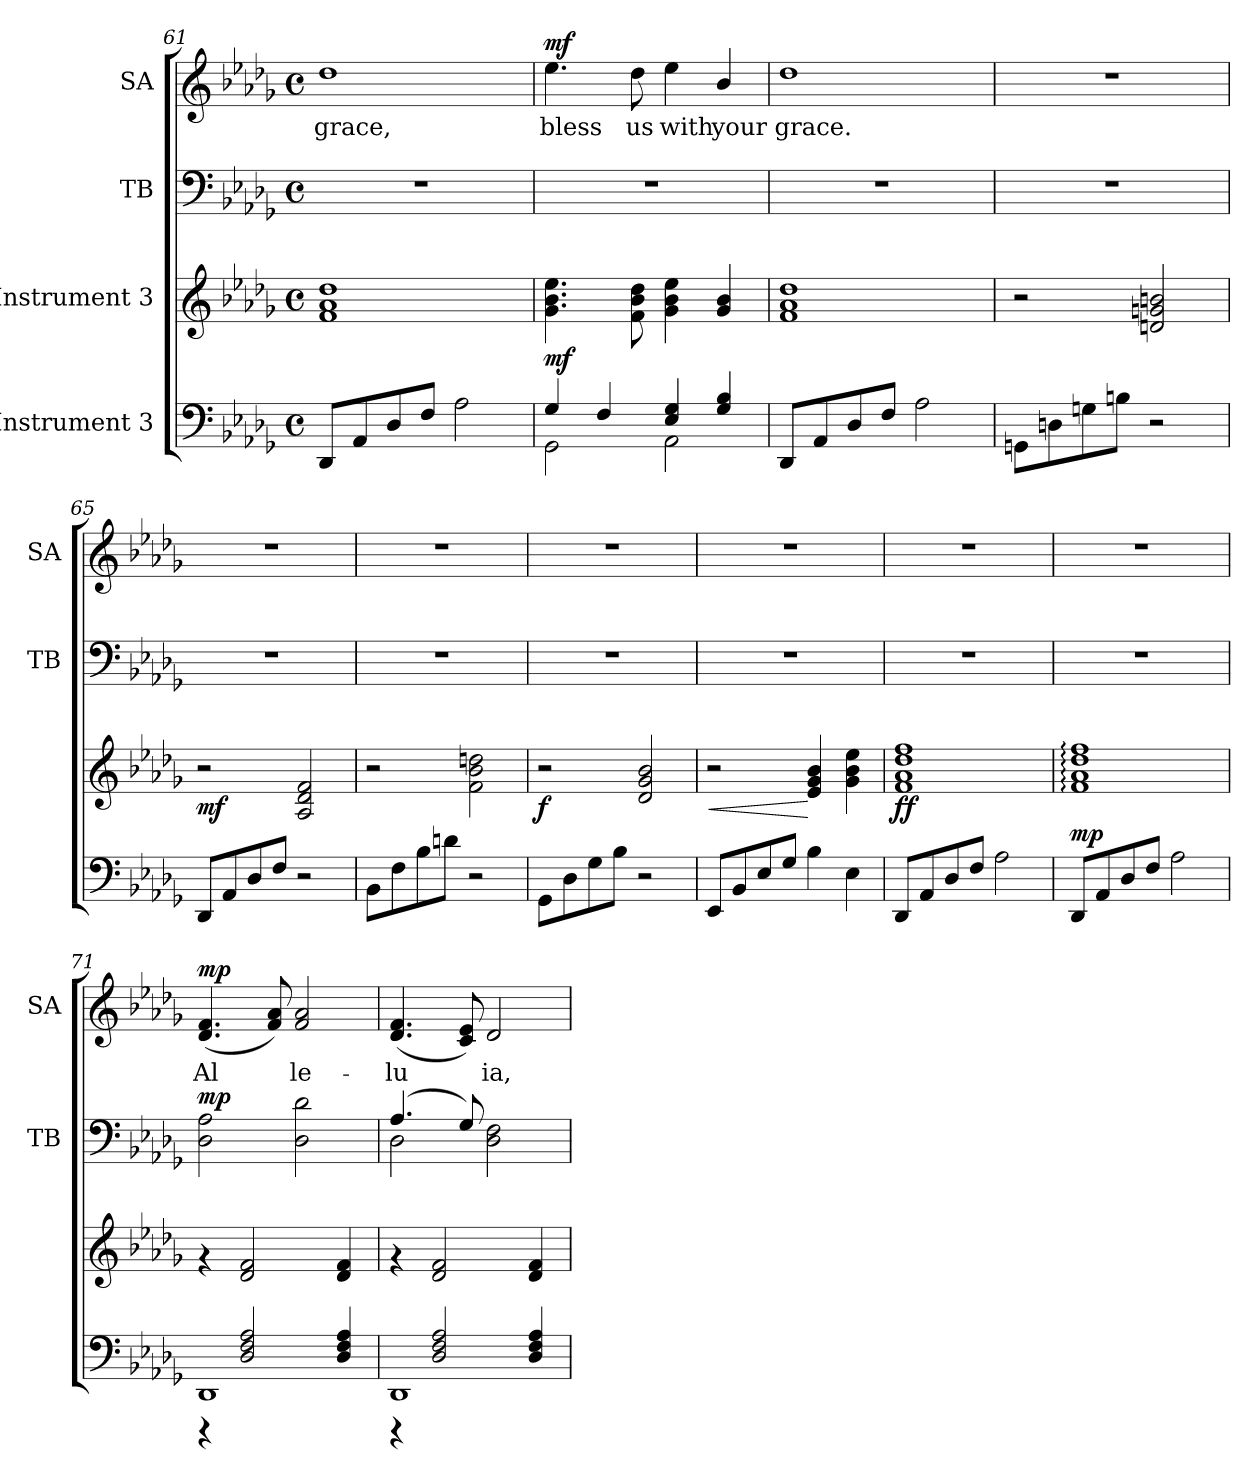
**kern	**dynam	**kern	**dynam	**kern	**dynam	**kern	**text	**dynam
*part4	*part4	*part3	*part3	*part2	*part2	*part1	*part1	*part1
*staff4	*staff4	*staff3	*staff3	*staff2	*staff2	*staff1	*staff1	*staff1
*I"Instrument 3	*	*I"Instrument 3	*	*I"TB	*	*I"SA	*	*
*	*	*	*	*I'TB	*	*I'SA	*	*
*clefF4	*	*clefG2	*	*clefF4	*	*clefG2	*	*
*k[b-e-a-d-g-]	*	*k[b-e-a-d-g-]	*	*k[b-e-a-d-g-]	*	*k[b-e-a-d-g-]	*	*
*D-:	*	*D-:	*	*D-:	*	*D-:	*	*
*M4/4	*	*M4/4	*	*M4/4	*	*M4/4	*	*
*met(c)	*	*met(c)	*	*met(c)	*	*met(c)	*	*
=61	=61	=61	=61	=61	=61	=61	=61	=61
!	!	!	!	!	!	!	!LO:LY:b:cj	!
8DD-/L	.	1a- 1f 1dd-	.	1r	.	1dd-	grace,	.
8AA-/	.	.	.	.	.	.	.	.
8D-/	.	.	.	.	.	.	.	.
8F/J	.	.	.	.	.	.	.	.
2A-\	.	.	.	.	.	.	.	.
!!LO:PB:g=z
=62	=62	=62	=62	=62	=62	=62	=62	=62
*^	*	*	*	*	*	*	*	*
!	!	!LO:DY:a	!	!	!	!	!	!LO:LY:b:cj	!LO:DY:a
4G-/	2GG-\	mf	4.ee-\ 4.b-\ 4.g-\	.	1r	.	4.ee-\	bless	mf
4F/	.	.	.	.	.	.	.	.	.
!	!	!	!	!	!	!	!	!LO:LY:b:cj	!
.	.	.	8b-\ 8f\ 8dd-\	.	.	.	8dd-\	us	.
!	!	!	!	!	!	!	!	!LO:LY:b:cj	!
4G-/ 4E-/	2AA-\	.	4ee-\ 4b-\ 4g-\	.	.	.	4ee-\	with	.
!	!	!	!	!	!	!	!	!LO:LY:b:cj	!
4G-/ 4B-/	.	.	4b-/ 4g-/	.	.	.	4b-/	your	.
*v	*v	*	*	*	*	*	*	*	*
=63	=63	=63	=63	=63	=63	=63	=63	=63
!	!	!	!	!	!	!	!LO:LY:b:cj	!
8DD-/L	.	1a- 1f 1dd-	.	1r	.	1dd-	grace.	.
8AA-/	.	.	.	.	.	.	.	.
8D-/	.	.	.	.	.	.	.	.
8F/J	.	.	.	.	.	.	.	.
2A-\	.	.	.	.	.	.	.	.
=64	=64	=64	=64	=64	=64	=64	=64	=64
8GGn\L	.	2r	.	1r	.	1r	.	.
8Dn\	.	.	.	.	.	.	.	.
8Gn\	.	.	.	.	.	.	.	.
8Bn\J	.	.	.	.	.	.	.	.
2r	.	2bn/ 2gn/ 2dn/	.	.	.	.	.	.
=65	=65	=65	=65	=65	=65	=65	=65	=65
!	!	!	!LO:DY:b	!	!	!	!	!
8DD-/L	.	2r	mf	1r	.	1r	.	.
8AA-/	.	.	.	.	.	.	.	.
8D-/	.	.	.	.	.	.	.	.
8F/J	.	.	.	.	.	.	.	.
2r	.	2f/ 2d-/ 2A-/	.	.	.	.	.	.
!!LO:LB:g=z
=66	=66	=66	=66	=66	=66	=66	=66	=66
8BB-\L	.	2r	.	1r	.	1r	.	.
8F\	.	.	.	.	.	.	.	.
8B-\	.	.	.	.	.	.	.	.
8dn\J	.	.	.	.	.	.	.	.
2r	.	2b-\ 2f\ 2ddn\	.	.	.	.	.	.
=67	=67	=67	=67	=67	=67	=67	=67	=67
!	!	!	!LO:DY:b	!	!	!	!	!
8GG-\L	.	2r	f	1r	.	1r	.	.
8D-\	.	.	.	.	.	.	.	.
8G-\	.	.	.	.	.	.	.	.
8B-\J	.	.	.	.	.	.	.	.
2r	.	2g-/ 2d-/ 2b-/	.	.	.	.	.	.
=68	=68	=68	=68	=68	=68	=68	=68	=68
!	!	!	!LO:HP:b	!	!	!	!	!
8EE-/L	.	2r	<	1r	.	1r	.	.
8BB-/	.	.	.	.	.	.	.	.
8E-/	.	.	.	.	.	.	.	.
8G-/J	.	.	.	.	.	.	.	.
4B-\	.	4b-/ 4g-/ 4e-/	[	.	.	.	.	.
4E-\	.	4ee-\ 4b-\ 4g-\	.	.	.	.	.	.
=69	=69	=69	=69	=69	=69	=69	=69	=69
!	!	!	!LO:DY:b	!	!	!	!	!
8DD-/L	.	1ff 1dd- 1f 1a-	ff	1r	.	1r	.	.
8AA-/	.	.	.	.	.	.	.	.
8D-/	.	.	.	.	.	.	.	.
8F/J	.	.	.	.	.	.	.	.
2A-\	.	.	.	.	.	.	.	.
=70	=70	=70	=70	=70	=70	=70	=70	=70
!	!LO:DY:a	!	!	!	!	!	!	!
8DD-/L	mp	1dd-: 1a-: 1f: 1ff:	.	1r	.	1r	.	.
8AA-/	.	.	.	.	.	.	.	.
8D-/	.	.	.	.	.	.	.	.
8F/J	.	.	.	.	.	.	.	.
2A-\	.	.	.	.	.	.	.	.
!!LO:PB:g=z
=71	=71	=71	=71	=71	=71	=71	=71	=71
*^	*	*	*	*	*	*	*	*
!	!	!	!	!	!	!LO:DY:a	!	!LO:LY:b:cj	!LO:DY:a
4rCCC	1DD-	.	4rf	.	2A-\ 2D-\	mp	(<4.d-/ 4.f/	Al-	mp
2A-/ 2D-/ 2F/	.	.	2d-/ 2f/	.	.	.	.	.	.
!	!	!	!	!	!	!	!	!LO:LY:b:cj	!
.	.	.	.	.	.	.	8a-/ 8f/)	--	.
!	!	!	!	!	!	!	!	!LO:LY:b:cj	!
.	.	.	.	.	2d-\ 2D-\	.	2f/ 2a-/	-le-	.
4A-/ 4F/ 4D-/	.	.	4f/ 4d-/	.	.	.	.	.	.
=72	=72	=72	=72	=72	=72	=72	=72	=72	=72
*	*	*	*	*	*^	*	*	*	*
!	!	!	!	!	!	!	!	!	!LO:LY:b:cj	!
4rCCC	1DD-	.	4rf	.	(>4.A-/	2D-\	.	(<4.d-/ 4.f/	-lu-	.
2A-/ 2D-/ 2F/	.	.	2d-/ 2f/	.	.	.	.	.	.	.
!	!	!	!	!	!	!	!	!	!LO:LY:b:cj	!
.	.	.	.	.	8G-/)	.	.	8e-/ 8c/)	--	.
!	!	!	!	!	!	!	!	!	!LO:LY:b:cj	!
.	.	.	.	.	2ryy	2F\ 2D-\	.	2d-/	-ia,	.
4F/ 4D-/ 4A-/	.	.	4d-/ 4f/	.	.	.	.	.	.	.
*v	*v	*	*	*	*v	*v	*	*	*	*
=	=	=	=	=	=	=	=	=
*-	*-	*-	*-	*-	*-	*-	*-	*-
